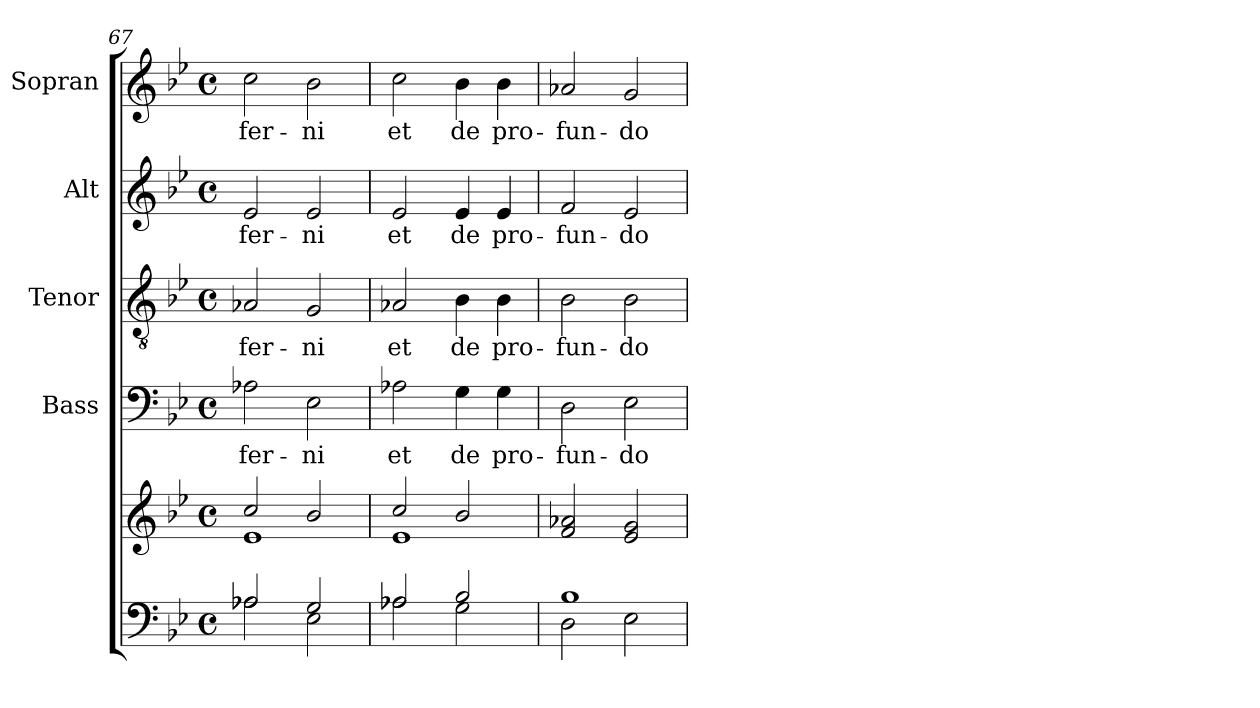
**kern	**kern	**kern	**text	**kern	**text	**kern	**text	**kern	**text
*part5	*part5	*part4	*part4	*part3	*part3	*part2	*part2	*part1	*part1
*staff6	*staff5	*staff4	*staff4	*staff3	*staff3	*staff2	*staff2	*staff1	*staff1
*	*	*I"Bass	*	*I"Tenor	*	*I"Alt	*	*I"Sopran	*
*	*	*I'B.	*	*I'T.	*	*I'A.	*	*I'S.	*
*clefF4	*clefG2	*clefF4	*	*clefGv2	*	*clefG2	*	*clefG2	*
*k[b-e-]	*k[b-e-]	*k[b-e-]	*	*k[b-e-]	*	*k[b-e-]	*	*k[b-e-]	*
*B-:	*B-:	*B-:	*	*B-:	*	*B-:	*	*B-:	*
*M4/4	*M4/4	*M4/4	*	*M4/4	*	*M4/4	*	*M4/4	*
*met(c)	*met(c)	*met(c)	*	*met(c)	*	*met(c)	*	*met(c)	*
=67	=67	=67	=67	=67	=67	=67	=67	=67	=67
*^	*^	*	*	*	*	*	*	*	*
!	!	!	!	!	!LO:LY:b	!	!LO:LY:b	!	!LO:LY:b	!	!LO:LY:b
2A-X/	2A-\	2cc/	1e-	2A-X\	-fer-	2A-X/	-fer-	2e-/	-fer-	2cc\	fer-
!	!	!	!	!	!LO:LY:b	!	!LO:LY:b	!	!LO:LY:b	!	!LO:LY:b
2G/	2E-\	2b-/	.	2E-\	-ni	2G/	-ni	2e-/	-ni	2b-\	-ni
=68	=68	=68	=68	=68	=68	=68	=68	=68	=68	=68	=68
!	!	!	!	!	!LO:LY:b	!	!LO:LY:b	!	!LO:LY:b	!	!LO:LY:b
2A-X/	2A-\	2cc/	1e-	2A-X\	et	2A-X/	et	2e-/	et	2cc\	et
!	!	!	!	!	!LO:LY:b	!	!LO:LY:b	!	!LO:LY:b	!	!LO:LY:b
2B-/	2G\	2b-/	.	4G\	de	4B-\	de	4e-/	de	4b-\	de
!	!	!	!	!	!LO:LY:b	!	!LO:LY:b	!	!LO:LY:b	!	!LO:LY:b
.	.	.	.	4G\	pro-	4B-\	pro-	4e-/	pro-	4b-\	pro-
*	*	*v	*v	*	*	*	*	*	*	*	*
=69	=69	=69	=69	=69	=69	=69	=69	=69	=69	=69
!	!	!	!	!LO:LY:b	!	!LO:LY:b	!	!LO:LY:b	!	!LO:LY:b
1B-	2D\	2f/ 2a-X/	2D\	-fun-	2B-\	-fun-	2f/	-fun-	2a-X/	-fun-
!	!	!	!	!LO:LY:b	!	!LO:LY:b	!	!LO:LY:b	!	!LO:LY:b
.	2E-\	2e-/ 2g/	2E-\	-do	2B-\	-do	2e-/	-do	2g/	-do
*v	*v	*	*	*	*	*	*	*	*	*
=	=	=	=	=	=	=	=	=	=
*-	*-	*-	*-	*-	*-	*-	*-	*-	*-
